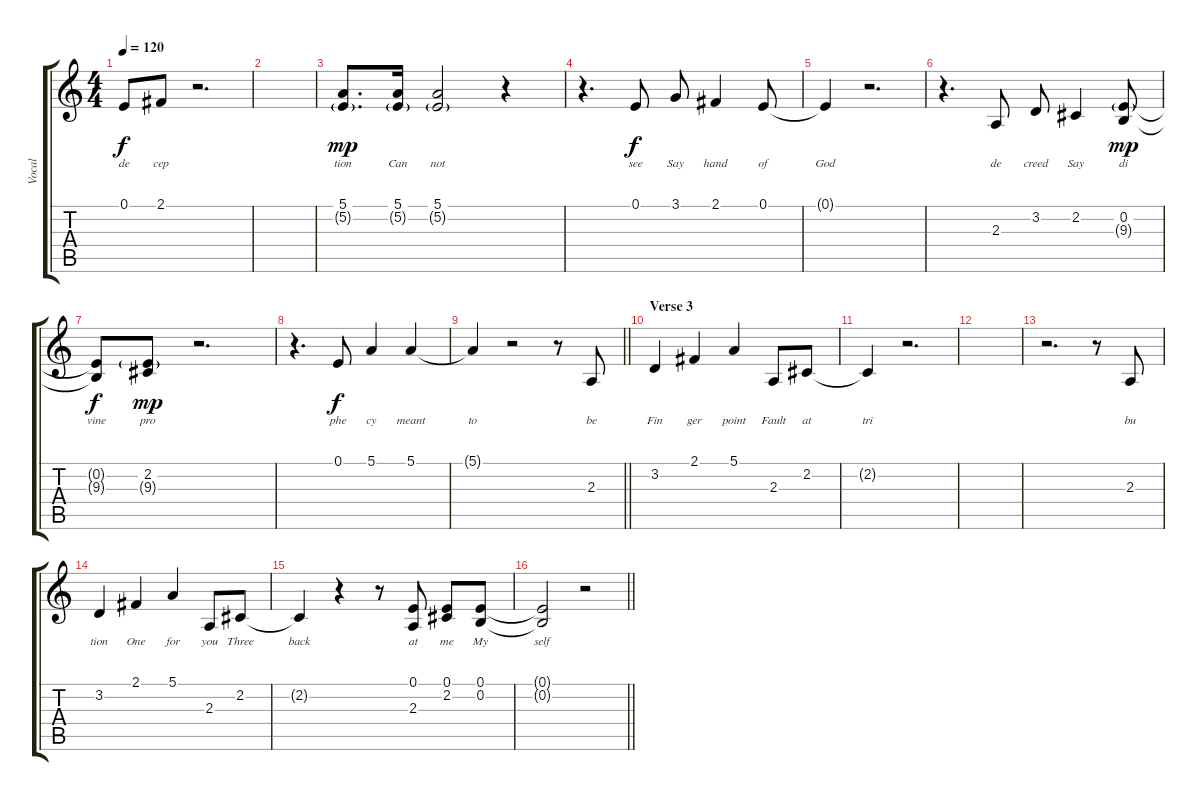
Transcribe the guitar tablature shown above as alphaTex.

\track ("Vocal" "Vocal") {instrument acousticgrandpiano}
\staff {score tabs}
\tuning (E4 B3 G3 D3 A2 E2) {hide}
\ts (4 4)
\tempo 120
\clef g2
\ks c
0.1{t}.8{lyrics (0 "de") lyrics (1 "") lyrics (2 "") lyrics (3 "") lyrics (4 "") dy f} 2.1.8{lyrics (0 "cep") lyrics (1 "") lyrics (2 "") lyrics (3 "") lyrics (4 "")} r.2{d} |
|
(5.1 5.2{g}).8{d lyrics (0 "tion") lyrics (1 "") lyrics (2 "") lyrics (3 "") lyrics (4 "") dy mp} (5.1 5.2{g}).16{lyrics (0 "Can") lyrics (1 "") lyrics (2 "") lyrics (3 "") lyrics (4 "")} (5.1 5.2{g}).2{lyrics (0 "not") lyrics (1 "") lyrics (2 "") lyrics (3 "") lyrics (4 "")} r.4 |
r.4{d} 0.1.8{lyrics (0 "see") lyrics (1 "") lyrics (2 "") lyrics (3 "") lyrics (4 "") dy f} 3.1.8{lyrics (0 "Say") lyrics (1 "") lyrics (2 "") lyrics (3 "") lyrics (4 "")} 2.1.4{lyrics (0 "hand") lyrics (1 "") lyrics (2 "") lyrics (3 "") lyrics (4 "")} 0.1.8{lyrics (0 "of") lyrics (1 "") lyrics (2 "") lyrics (3 "") lyrics (4 "")} |
0.1{t}.4{lyrics (0 "God") lyrics (1 "") lyrics (2 "") lyrics (3 "") lyrics (4 "")} r.2{d} |
r.4{d} 2.3.8{lyrics (0 "de") lyrics (1 "") lyrics (2 "") lyrics (3 "") lyrics (4 "")} 3.2.8{lyrics (0 "creed") lyrics (1 "") lyrics (2 "") lyrics (3 "") lyrics (4 "")} 2.2.4{lyrics (0 "Say") lyrics (1 "") lyrics (2 "") lyrics (3 "") lyrics (4 "")} (0.2 9.3{g}).8{lyrics (0 "di") lyrics (1 "") lyrics (2 "") lyrics (3 "") lyrics (4 "") dy mp} |
(0.2{t} 9.3{t}).8{lyrics (0 "vine") lyrics (1 "") lyrics (2 "") lyrics (3 "") lyrics (4 "") dy f} (2.2 9.3{g}).8{lyrics (0 "pro") lyrics (1 "") lyrics (2 "") lyrics (3 "") lyrics (4 "") dy mp} r.2{d} |
r.4{d} 0.1.8{lyrics (0 "phe") lyrics (1 "") lyrics (2 "") lyrics (3 "") lyrics (4 "") dy f} 5.1.4{lyrics (0 "cy") lyrics (1 "") lyrics (2 "") lyrics (3 "") lyrics (4 "")} 5.1.4{lyrics (0 "meant") lyrics (1 "") lyrics (2 "") lyrics (3 "") lyrics (4 "")} |
\barLineRight lightlight
5.1{t}.4{lyrics (0 "to") lyrics (1 "") lyrics (2 "") lyrics (3 "") lyrics (4 "")} r.2 r.8 2.3.8{lyrics (0 "be") lyrics (1 "") lyrics (2 "") lyrics (3 "") lyrics (4 "")} |
\section ("" "Verse 3")
3.2.4{lyrics (0 "Fin") lyrics (1 "") lyrics (2 "") lyrics (3 "") lyrics (4 "")} 2.1.4{lyrics (0 "ger") lyrics (1 "") lyrics (2 "") lyrics (3 "") lyrics (4 "")} 5.1.4{lyrics (0 "point") lyrics (1 "") lyrics (2 "") lyrics (3 "") lyrics (4 "")} 2.3.8{lyrics (0 "Fault") lyrics (1 "") lyrics (2 "") lyrics (3 "") lyrics (4 "")} 2.2.8{lyrics (0 "at") lyrics (1 "") lyrics (2 "") lyrics (3 "") lyrics (4 "")} |
2.2{t}.4{lyrics (0 "tri") lyrics (1 "") lyrics (2 "") lyrics (3 "") lyrics (4 "")} r.2{d} |
|
r.2{d} r.8 2.3.8{lyrics (0 "bu") lyrics (1 "") lyrics (2 "") lyrics (3 "") lyrics (4 "")} |
3.2.4{lyrics (0 "tion") lyrics (1 "") lyrics (2 "") lyrics (3 "") lyrics (4 "")} 2.1.4{lyrics (0 "One") lyrics (1 "") lyrics (2 "") lyrics (3 "") lyrics (4 "")} 5.1.4{lyrics (0 "for") lyrics (1 "") lyrics (2 "") lyrics (3 "") lyrics (4 "")} 2.3.8{lyrics (0 "you") lyrics (1 "") lyrics (2 "") lyrics (3 "") lyrics (4 "")} 2.2.8{lyrics (0 "Three") lyrics (1 "") lyrics (2 "") lyrics (3 "") lyrics (4 "")} |
2.2{t}.4{lyrics (0 "back") lyrics (1 "") lyrics (2 "") lyrics (3 "") lyrics (4 "")} r.4 r.8 (0.1 2.3).8{lyrics (0 "at") lyrics (1 "") lyrics (2 "") lyrics (3 "") lyrics (4 "")} (0.1 2.2).8{lyrics (0 "me") lyrics (1 "") lyrics (2 "") lyrics (3 "") lyrics (4 "")} (0.1 0.2).8{lyrics (0 "My") lyrics (1 "") lyrics (2 "") lyrics (3 "") lyrics (4 "")} |
\barLineRight lightlight
(0.1{t} 0.2{t}).2{lyrics (0 "self") lyrics (1 "") lyrics (2 "") lyrics (3 "") lyrics (4 "")} r.2
